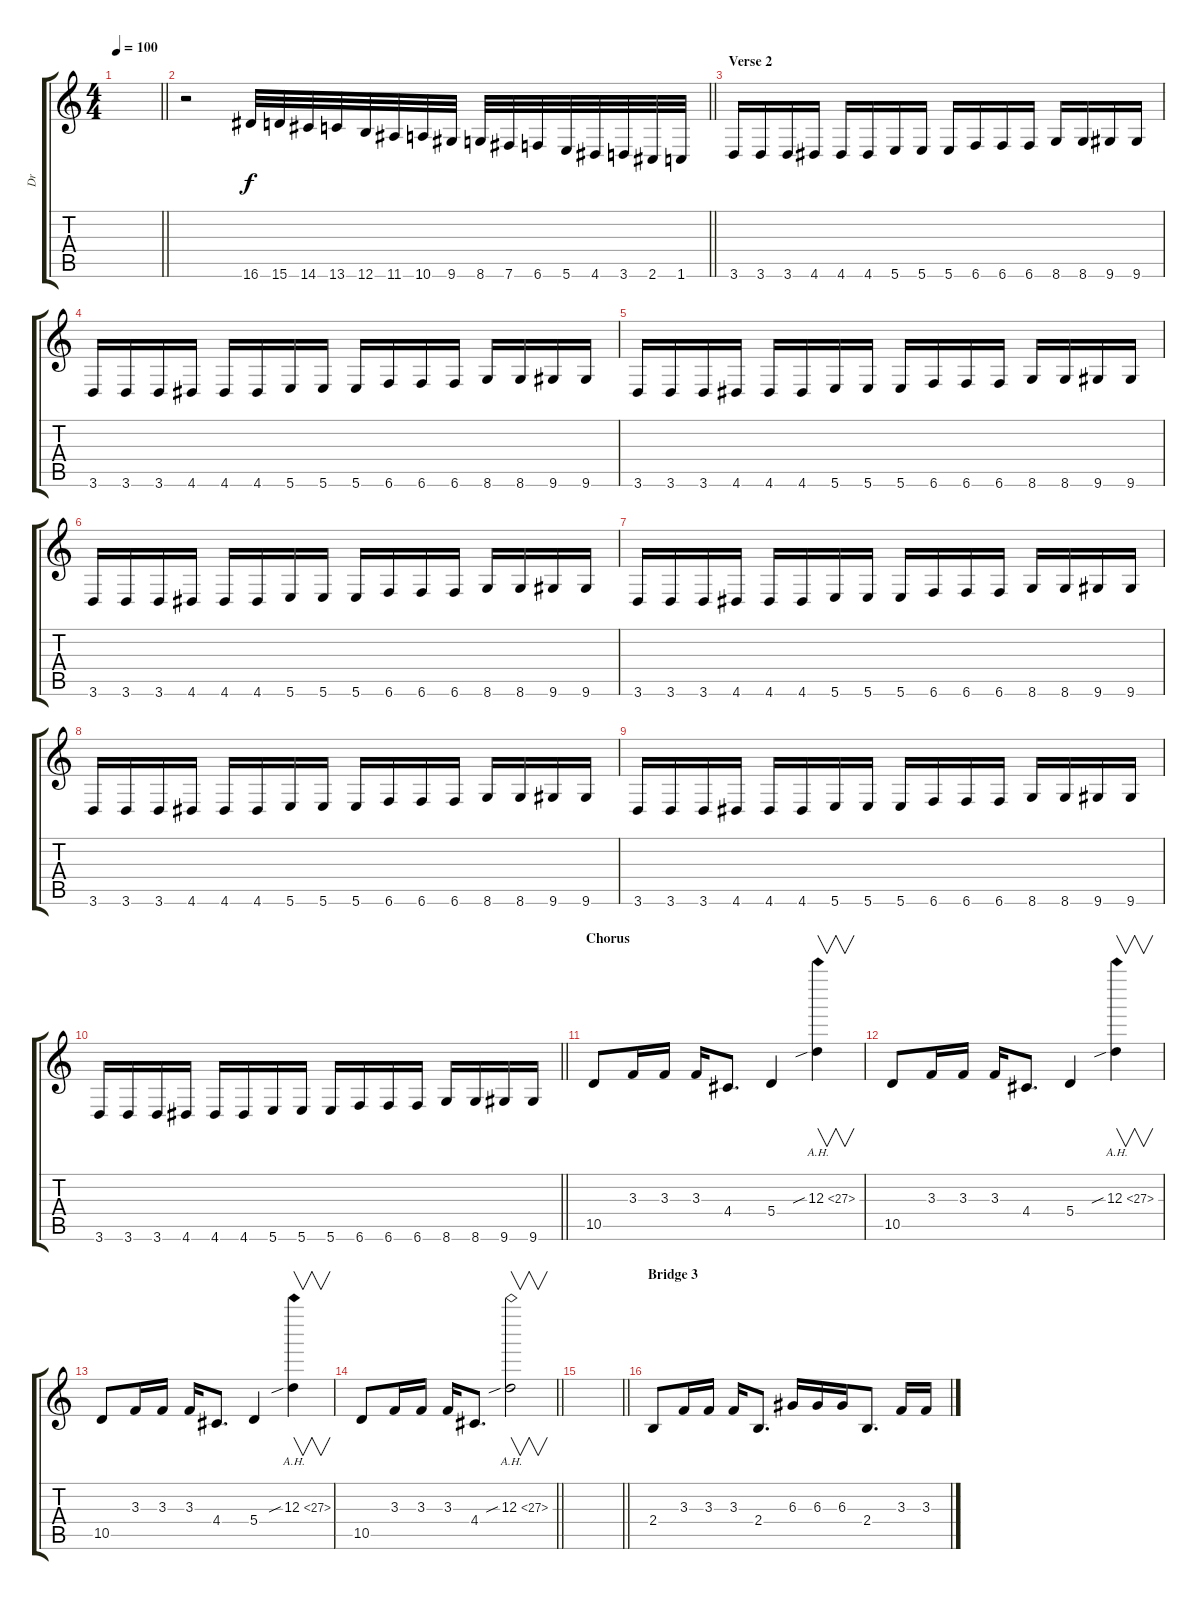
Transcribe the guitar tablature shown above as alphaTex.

\track ("Dr" "Dr") {instrument distortionguitar}
\staff {score tabs}
\tuning (B3 Gb3 D3 A2 E2 B1) {hide}
\ts (4 4)
\tempo 100
\clef g2
\barLineRight lightlight
\ks c
|
\barLineRight lightlight
r.2{volume 16 instrument guitarfretnoise} 16.6.32 15.6.32 14.6.32 13.6.32 12.6.32 11.6.32 10.6.32 9.6.32 8.6.32 7.6.32 6.6.32 5.6.32 4.6.32 3.6.32 2.6.32 1.6.32 |
\section ("" "Verse 2")
3.6.16{volume 9 instrument distortionguitar} 3.6.16 3.6.16 4.6.16 4.6.16 4.6.16 5.6.16 5.6.16 5.6.16 6.6.16 6.6.16 6.6.16 8.6.16 8.6.16 9.6.16 9.6.16 |
3.6.16 3.6.16 3.6.16 4.6.16 4.6.16 4.6.16 5.6.16 5.6.16 5.6.16 6.6.16 6.6.16 6.6.16 8.6.16 8.6.16 9.6.16 9.6.16 |
3.6.16 3.6.16 3.6.16 4.6.16 4.6.16 4.6.16 5.6.16 5.6.16 5.6.16 6.6.16 6.6.16 6.6.16 8.6.16 8.6.16 9.6.16 9.6.16 |
3.6.16 3.6.16 3.6.16 4.6.16 4.6.16 4.6.16 5.6.16 5.6.16 5.6.16 6.6.16 6.6.16 6.6.16 8.6.16 8.6.16 9.6.16 9.6.16 |
3.6.16 3.6.16 3.6.16 4.6.16 4.6.16 4.6.16 5.6.16 5.6.16 5.6.16 6.6.16 6.6.16 6.6.16 8.6.16 8.6.16 9.6.16 9.6.16 |
3.6.16 3.6.16 3.6.16 4.6.16 4.6.16 4.6.16 5.6.16 5.6.16 5.6.16 6.6.16 6.6.16 6.6.16 8.6.16 8.6.16 9.6.16 9.6.16 |
3.6.16 3.6.16 3.6.16 4.6.16 4.6.16 4.6.16 5.6.16 5.6.16 5.6.16 6.6.16 6.6.16 6.6.16 8.6.16 8.6.16 9.6.16 9.6.16 |
\barLineRight lightlight
3.6.16 3.6.16 3.6.16 4.6.16 4.6.16 4.6.16 5.6.16 5.6.16 5.6.16 6.6.16 6.6.16 6.6.16 8.6.16 8.6.16 9.6.16 9.6.16 |
\section ("" "Chorus")
10.5.8 3.3.16 3.3.16 3.3.16 4.4.8{d} 5.4.4 12.3{ah 15 sib}.4{v} |
10.5.8 3.3.16 3.3.16 3.3.16 4.4.8{d} 5.4.4 12.3{ah 15 sib}.4{v} |
10.5.8 3.3.16 3.3.16 3.3.16 4.4.8{d} 5.4.4 12.3{ah 15 sib}.4{v} |
\barLineRight lightlight
10.5.8 3.3.16 3.3.16 3.3.16 4.4.8{d} 12.3{ah 15 sib}.2{v} |
\barLineRight lightlight
|
\section ("" "Bridge 3")
2.4.8 3.3.16 3.3.16 3.3.16 2.4.8{d} 6.3.16 6.3.16 6.3.16 2.4.8{d} 3.3.16 3.3.16
